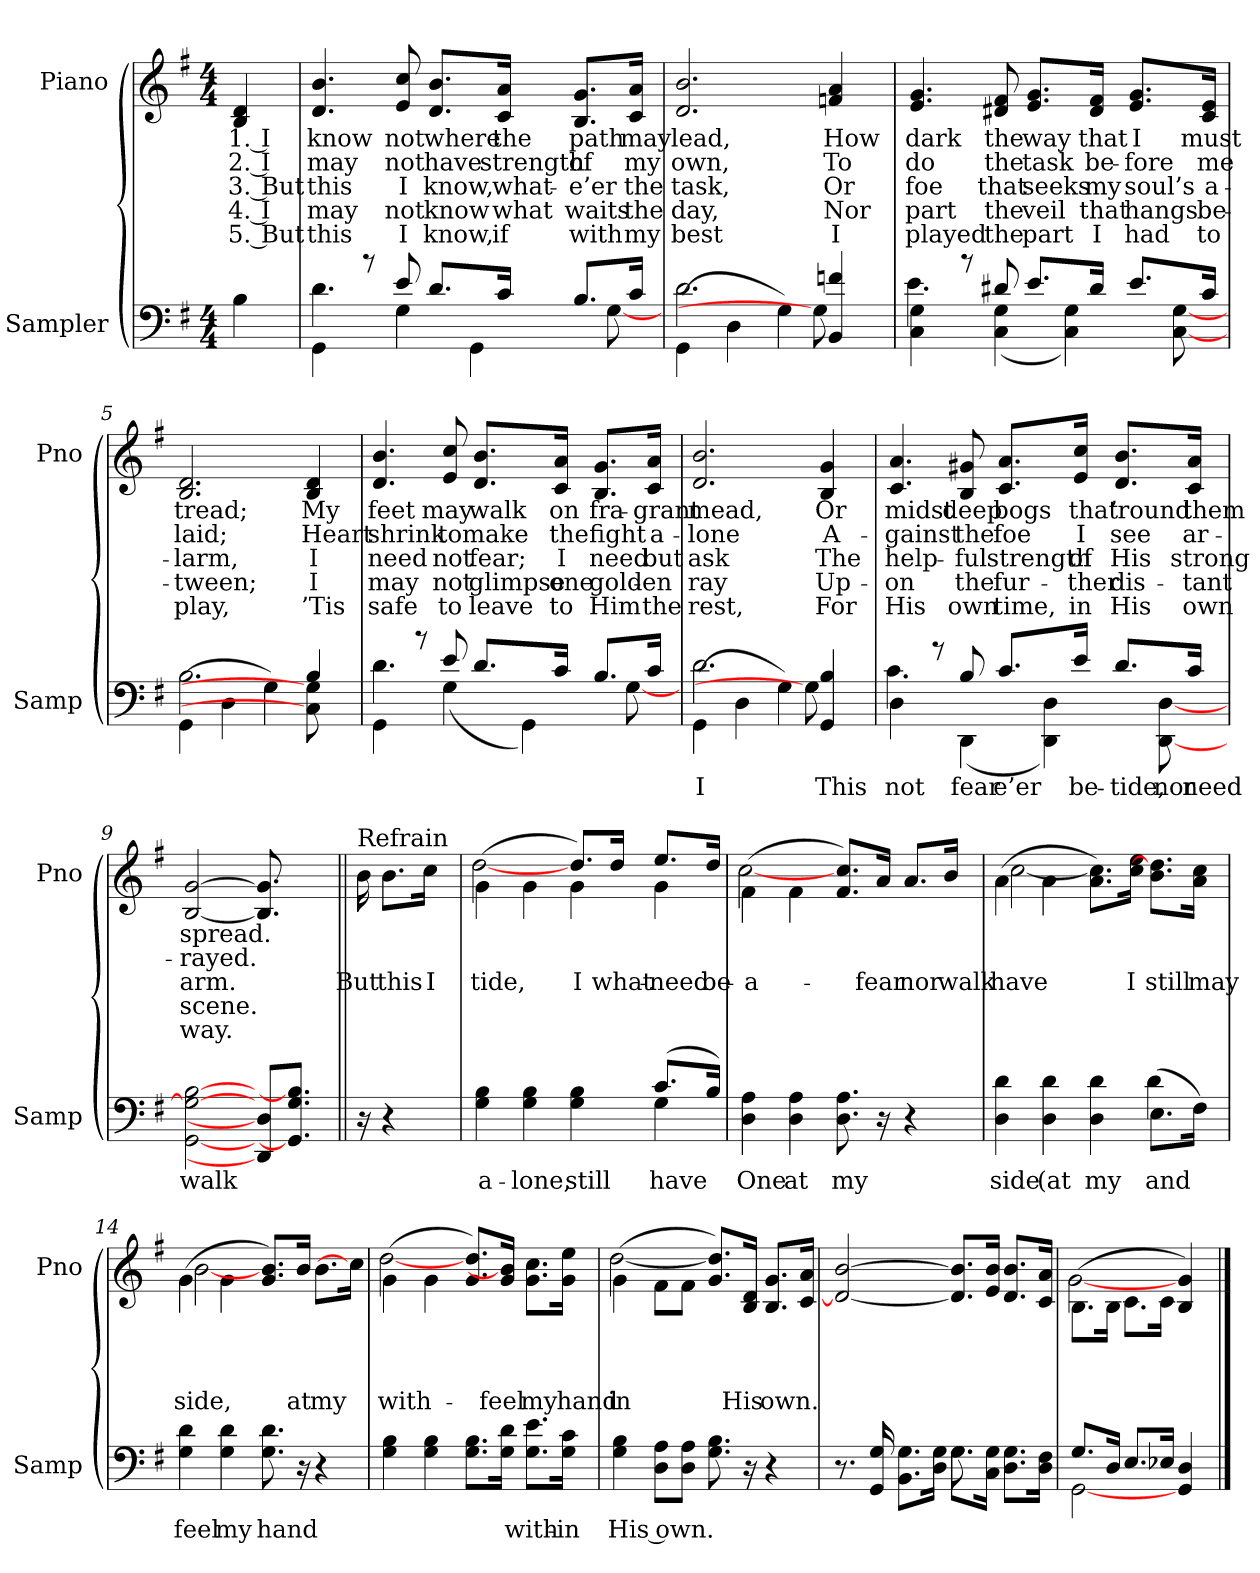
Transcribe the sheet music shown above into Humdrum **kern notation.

**kern	**text	**kern	**text	**text	**text	**text	**text
*part2	*part2	*part1	*part1	*part1	*part1	*part1	*part1
*staff2	*staff2	*staff1	*staff1	*staff1	*staff1	*staff1	*staff1
*I"Sampler	*	*I"Piano	*	*	*	*	*
*I'Samp	*	*I'Pno	*	*	*	*	*
*clefF4	*	*clefG2	*	*	*	*	*
*k[f#]	*	*k[f#]	*	*	*	*	*
*G:	*	*G:	*	*	*	*	*
*M4/4	*	*M4/4	*	*	*	*	*
=1	=1	=1	=1	=1	=1	=1	=1
4B	.	4B 4d	1. I	2. I	3. But	4. I	5. But
=2	=2	=2	=2	=2	=2	=2	=2
*^	*	*	*	*	*	*	*
4GG\	4.d	.	4.d 4.b	know	may	this	may	this
8r	.	.	.	.	.	.	.	.
8e/	4G	.	8e 8cc	not	not	I	not	I
8.d/L	.	.	8.d/ 8.b/L	where	have	know,	know	know,
.	4GG	.	.	.	.	.	.	.
16c/Jk	.	.	16c/ 16a/Jk	the	strength	what-	what	if
8.B/L	.	.	8.B/ 8.g/L	path	of	-e’er	waits	with
.	[8G	.	.	.	.	.	.	.
16c/Jk	.	.	16c/ 16a/Jk	may	my	the	the	my
=3	=3	=3	=3	=3	=3	=3	=3	=3
(4GG\	2.d	.	2.d 2.b	lead,	own,	task,	day,	best
4D\	.	.	.	.	.	.	.	.
4G\)	.	.	.	.	.	.	.	.
4BB 4fn	8G]	.	4fn 4a	How	To	Or	Nor	I
.	8ryy	.	.	.	.	.	.	.
=4	=4	=4	=4	=4	=4	=4	=4	=4
4C\ 4G\	4.e	.	4.e 4.g	dark	do	foe	part	played
8r	.	.	.	.	.	.	.	.
8d#X/	(4C 4G	.	8d#X 8f#	the	the	that	the	the
8.e/L	.	.	8.e/ 8.g/L	way	task	seeks	veil	part
.	4C 4G)	.	.	.	.	.	.	.
16d#/Jk	.	.	16d#/ 16f#/Jk	that	be-	my	that	I
8.e/L	.	.	8.e/ 8.g/L	I	-fore	soul’s	hangs	had
.	[8C [8G	.	.	.	.	.	.	.
16c/Jk	.	.	16c/ 16e/Jk	must	me	a-	be-	to
=5	=5	=5	=5	=5	=5	=5	=5	=5
(4GG\	2.B	.	2.B 2.d	tread;	laid;	-larm,	-tween;	play,
4D\	.	.	.	.	.	.	.	.
4G\)	.	.	.	.	.	.	.	.
4B	8C] 8G]	.	4B 4d	My	Heart	I	I	’Tis
.	8ryy	.	.	.	.	.	.	.
=6	=6	=6	=6	=6	=6	=6	=6	=6
4GG\	4.d	.	4.d 4.b	feet	shrink	need	may	safe
8r	.	.	.	.	.	.	.	.
8e/	(4G	.	8e 8cc	may	to	not	not	to
8.d/L	.	.	8.d/ 8.b/L	walk	make	fear;	glimpse	leave
.	4GG)	.	.	.	.	.	.	.
16c/Jk	.	.	16c/ 16a/Jk	on	the	I	one	to
8.B/L	.	.	8.B/ 8.g/L	fra-	fight	need	gold-	Him
.	[8G	.	.	.	.	.	.	.
16c/Jk	.	.	16c/ 16a/Jk	-grant	a-	but	-en	the
=7	=7	=7	=7	=7	=7	=7	=7	=7
(4GG\	2.d	I	2.d 2.b	mead,	-lone	ask	ray	rest,
4D\	.	.	.	.	.	.	.	.
4G\)	.	.	.	.	.	.	.	.
4GG 4B	8G]	This	4B 4g	Or	A-	The	Up-	For
.	8ryy	.	.	.	.	.	.	.
=8	=8	=8	=8	=8	=8	=8	=8	=8
4D\	4.c	not	4.c 4.a	midst	-gainst	help-	-on	His
8r	.	.	.	.	.	.	.	.
8B/	(4DD	fear	8B 8g#X	deep	the	-ful	the	own
8.c/L	.	-e’er	8.c/ 8.a/L	bogs	foe	strength	fur-	time,
.	4DD 4D)	.	.	.	.	.	.	.
16e/Jk	.	be-	16e/ 16cc/Jk	that	I	of	-ther	in
8.d/L	.	-tide,	8.d/ 8.b/L	’round	see	His	dis-	His
.	[8DD [8D	nor	.	.	.	.	.	.
16c/Jk	.	need	16c/ 16a/Jk	them	ar-	strong	-tant	own
*v	*v	*	*	*	*	*	*	*
=9	=9	=9	=9	=9	=9	=9	=9
[2GG 2G_ [2B	walk	[2B [2g	spread.	-rayed.	arm.	scene.	way.
8DD]/ 8D]/L	.	8.B] 8.g]	.	.	.	.	.
8.GG]/ 8.G/ 8.B]/J	.	.	.	.	.	.	.
.	.	8ryy	.	.	.	.	.
=10||	=10||	=10||	=10||	=10||	=10||	=10||	=10||
!	!	!LO:TX:t=Refrain	!	!	!	!	!
16r	.	16b	.	.	But	.	.
4r	.	8.b\L	.	.	this	.	.
.	.	16cc\Jk	.	.	I	.	.
=11	=11	=11	=11	=11	=11	=11	=11
*^	*	*^	*	*	*	*	*
4G 4B	2.ryy	a-	(4g\	[2dd	.	.	-tide,	.	.
4G 4B	.	-lone,	4g\	.	.	.	.	.	.
4G 4B	.	still	8.dd/L)	4g	.	.	I	.	.
.	.	.	16dd/Jk	.	.	.	what-	.	.
(8.c/L	4G	have	8.ee/L	4g	.	.	need	.	.
16B/Jk)	.	.	16dd/Jk	.	.	.	be-	.	.
*v	*v	*	*	*	*	*	*	*	*
=12	=12	=12	=12	=12	=12	=12	=12	=12
4D 4A	One	(4f#\	[2cc	.	.	a-	.	.
4D 4A	at	4f#\	.	.	.	.	.	.
8.D 8.A	my	8.f#/ 8.cc/L)	2ryy	.	.	.	.	.
16r	.	16a/Jk	.	.	.	fear	.	.
4r	.	8.a/L	.	.	.	nor	.	.
.	.	16b/Jk	.	.	.	walk	.	.
=13	=13	=13	=13	=13	=13	=13	=13	=13
*^	*	*	*	*	*	*	*	*
4D 4d	2.ryy	side	(4a\	[2cc	.	.	have	.	.
4D 4d	.	(at	4a\	.	.	.	.	.	.
4D 4d	.	my	8.a\ 8.cc]\L)	2ryy	.	.	.	.	.
.	.	.	16cc\ 16ee\Jk	.	.	.	I	.	.
(8.E\L	4d	and	8.b\ 8.dd]\L	.	.	.	still	.	.
16F#\Jk)	.	.	16a\ 16cc\Jk	.	.	.	may	.	.
*v	*v	*	*	*	*	*	*	*	*
=14	=14	=14	=14	=14	=14	=14	=14	=14
4G 4d	feel	(4g\	[2b	.	.	side,	.	.
4G 4d	my	4g\	.	.	.	.	.	.
8.G 8.d	hand	8.g/ 8.b/L)	2ryy	.	.	.	.	.
16r	.	16b/Jk	.	.	.	at	.	.
4r	.	8.b\L	.	.	.	my	.	.
.	.	16cc\Jk]	.	.	.	.	.	.
=15	=15	=15	=15	=15	=15	=15	=15	=15
4G 4B	.	(4g\	[2dd	.	.	with-	.	.
4G 4B	.	4g\	.	.	.	.	.	.
8.G\ 8.B\L	.	8.g/ 8.dd/L)	2ryy	.	.	.	.	.
16G\ 16d\Jk	.	16g/ 16b]/Jk	.	.	.	feel	.	.
8.G\ 8.e\L	with-	8.g\ 8.cc\L	.	.	.	my	.	.
16G\ 16c\Jk	-in	16g\ 16ee\Jk	.	.	.	hand	.	.
=16	=16	=16	=16	=16	=16	=16	=16	=16
4G 4B	His own.	(4g\	[2dd	.	.	-in	.	.
8D\ 8A\L	.	8f#\L	.	.	.	.	.	.
8D\ 8A\J	.	8f#\J	.	.	.	.	.	.
8.G 8.B	.	8.g/ 8.dd]/L)	2ryy	.	.	.	.	.
16r	.	16B/ 16d/Jk	.	.	.	His	.	.
4r	.	8.B/ 8.g/L	.	.	.	own.	.	.
.	.	16c/ 16a/Jk	.	.	.	.	.	.
*	*	*v	*v	*	*	*	*	*
=17	=17	=17	=17	=17	=17	=17	=17
*^	*	*	*	*	*	*	*
8.r	2ryy	.	2d_ [2b	.	.	.	.	.
16GG 16G	.	.	.	.	.	.	.	.
8.BB\ 8.G\L	.	.	.	.	.	.	.	.
16D\ 16G\Jk	.	.	.	.	.	.	.	.
8.G\L	8.G	.	8.d]/ 8.b]/L	.	.	.	.	.
16C\ 16G\Jk	4ryy	.	16e/ 16b/Jk	.	.	.	.	.
8.D\ 8.G\L	.	.	8.d/ 8.b/L	.	.	.	.	.
16D\ 16F#\Jk	16ryy	.	16c/ 16a/Jk	.	.	.	.	.
=18	=18	=18	=18	=18	=18	=18	=18	=18
*	*	*	*^	*	*	*	*	*
8.G/L	[2GG	.	(8.B\L	[2g	.	.	.	.	.
16D/Jk	.	.	16B\Jk	.	.	.	.	.	.
8.E/L	.	.	8.c\L	.	.	.	.	.	.
16E-X/Jk	.	.	16c\Jk	.	.	.	.	.	.
4GG 4D	4ryy	.	4B 4g)	4ryy	.	.	.	.	.
*v	*v	*	*	*	*	*	*	*	*
*	*	*v	*v	*	*	*	*	*
==	==	==	==	==	==	==	==
*-	*-	*-	*-	*-	*-	*-	*-
